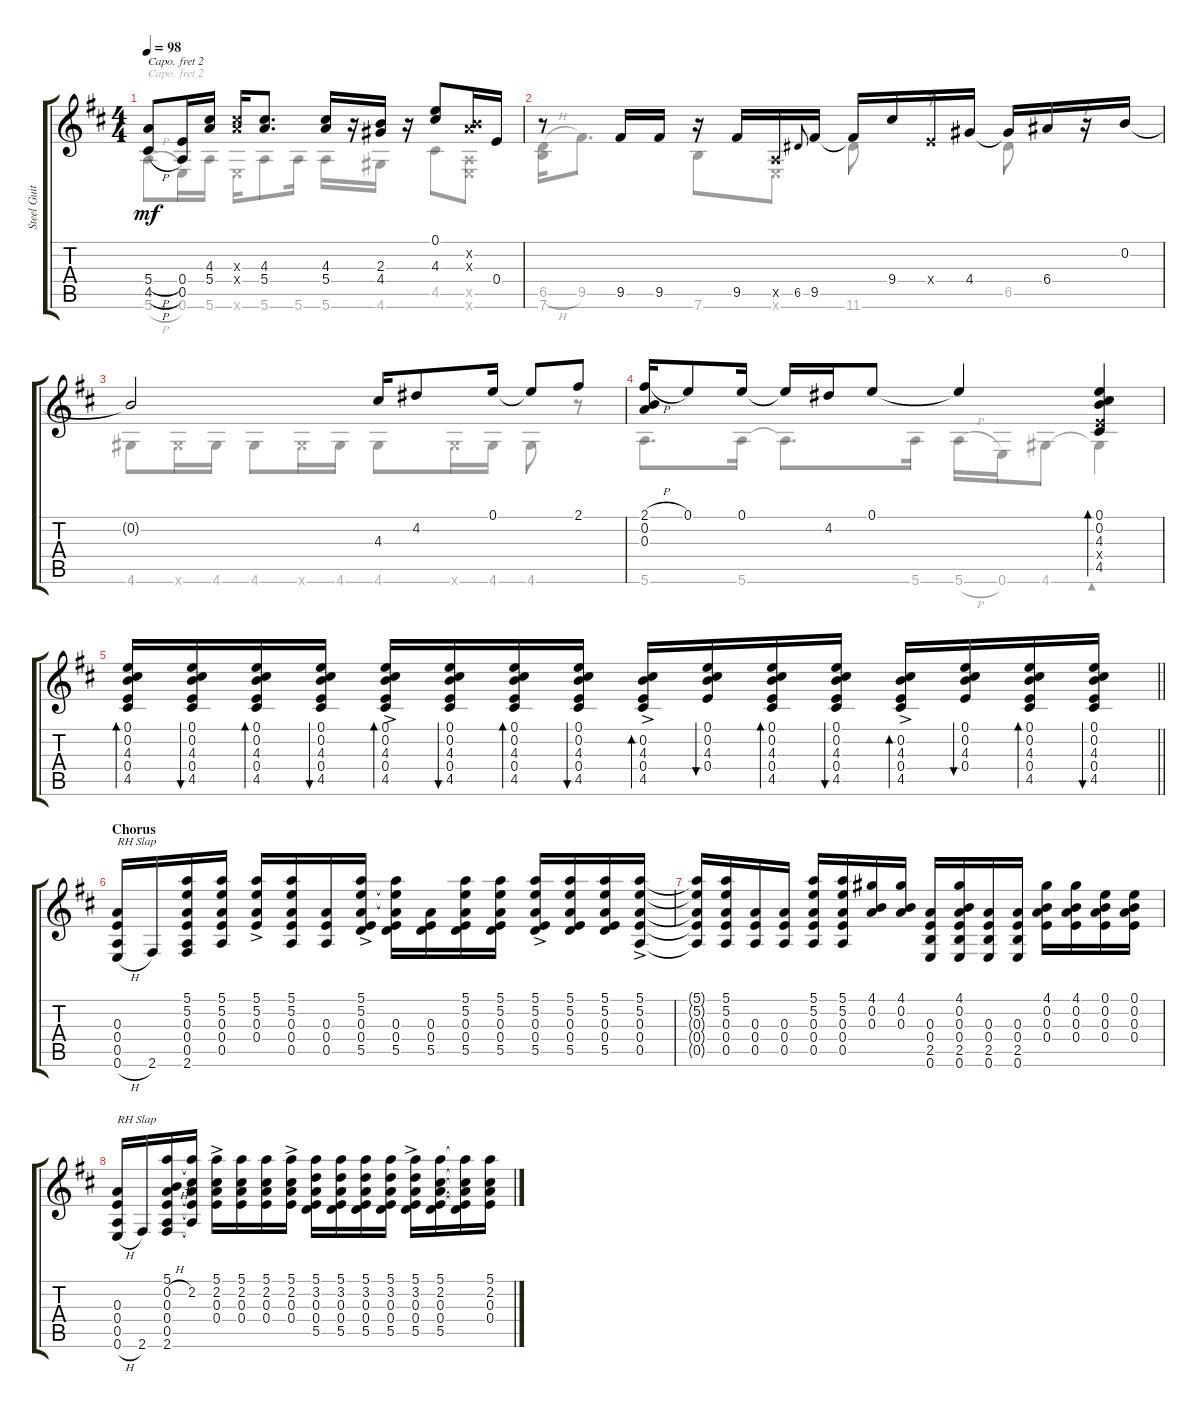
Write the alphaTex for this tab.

\track ("Steel Guitar" "Steel Guit") {instrument acousticguitarsteel}
\staff {score tabs}
\capo 2
\tuning (D4 A3 G3 D3 G2 D2) {hide}
\voice
\ts (4 4)
\tempo 98
\clef g2
\ks d
(5.4{h} 4.5{h}).8{dy mf} (0.4 0.5).16 (4.3 5.4).16 (4.3{x} 5.4{x}).16 (4.3 5.4).8{d} (4.3 5.4).16 r.16 (2.3 4.4).16 r.16 (0.1 4.3).8 (0.2{x} 0.3{x}).16 0.4.16 |
r.8 9.5.16 9.5.16 r.16 9.5.16 0.5{x}.16 6.5.8{gr onbeat} 9.5.16 9.5{t}.16 9.4.16 0.4{x}.16 4.4.16 4.4{t}.16 6.4.16 r.16 0.2.16 |
0.2{t}.2 4.3.16 4.2.8 0.1.16 0.1{t}.8 2.1.8 |
(2.1{h} 0.2 0.3).16 0.1.8 0.1.16 0.1{t}.16 4.2.16 0.1.8 0.1{t}.4 (0.1 0.2 4.3 0.4{x} 4.5).4{bd 30} |
\barLineRight lightlight
(0.1 0.2 4.3 0.4 4.5).16{bd 30} (0.1 0.2 4.3 0.4 4.5).16{bu 30} (0.1 0.2 4.3 0.4 4.5).16{bd 30} (0.1 0.2 4.3 0.4 4.5).16{bu 30} (0.1{ac} 0.2{ac} 4.3{ac} 0.4{ac} 4.5{ac}).16{bd 30} (0.1 0.2 4.3 0.4 4.5).16{bu 30} (0.1 0.2 4.3 0.4 4.5).16{bd 30} (0.1 0.2 4.3 0.4 4.5).16{bu 30} (0.2{ac} 4.3{ac} 0.4{ac} 4.5{ac}).16{bd 30} (0.1 0.2 4.3 0.4).16{bu 30} (0.1 0.2 4.3 0.4 4.5).16{bd 30} (0.1 0.2 4.3 0.4 4.5).16{bu 30} (0.2 4.3{ac} 0.4 4.5).16{bd 30} (0.1 0.2 4.3 0.4).16{bu 30} (0.1 0.2 4.3 0.4 4.5).16{bd 30} (0.1 0.2 4.3 0.4 4.5).16{bu 30} |
\section ("" "Chorus")
(0.3 0.4 0.5 0.6{h}).16{txt "RH Slap"} 2.6.16 (5.1 5.2 0.3 0.4 0.5 2.6).16 (5.1 5.2 0.3 0.4 0.5).16 (5.1{ac} 5.2{ac} 0.3{ac} 0.4{ac}).16 (5.1 5.2 0.3 0.4 0.5).16 (0.3 0.4 0.5).16 (5.1{ac} 5.2{ac} 0.3{ac} 0.4{ac} 5.5{ac}).16 (5.1{t} 5.2{t} 0.3 0.4 5.5).16 (0.3 0.4 5.5).16 (5.1 5.2 0.3 0.4 5.5).16 (5.1 5.2 0.3 0.4 5.5).16 (5.1{ac} 5.2{ac} 0.3{ac} 0.4{ac} 5.5{ac}).16 (5.1 5.2 0.3 0.4 5.5).16 (5.1 5.2 0.3 0.4 5.5).16 (5.1{ac} 5.2{ac} 0.3{ac} 0.4{ac} 0.5{ac}).16 |
(5.1{t} 5.2{t} 0.3{t} 0.4{t} 0.5{t}).16 (5.1 5.2 0.3 0.4 0.5).16 (0.3 0.4 0.5).16 (0.3 0.4 0.5).16 (5.1 5.2 0.3 0.4 0.5).16 (5.1 5.2 0.3 0.4 0.5).16 (4.1 0.2 0.3).16 (4.1 0.2 0.3).16 (0.3 0.4 2.5 0.6).16 (4.1 0.2 0.3 0.4 2.5 0.6).16 (0.3 0.4 2.5 0.6).16 (0.3 0.4 2.5 0.6).16 (4.1 0.2 0.3 0.4).16 (4.1 0.2 0.3 0.4).16 (0.1 0.2 0.3 0.4).16 (0.1 0.2 0.3 0.4).16 |
(0.3 0.4 0.5 0.6{h}).16{txt "RH Slap"} 2.6.16 (5.1 0.2{h} 0.3 0.4 0.5 2.6).16 (5.1{t} 2.2 0.3{t} 0.4{t} 0.5{t}).16 (5.1{ac} 2.2{ac} 0.3{ac} 0.4{ac}).16 (5.1 2.2 0.3 0.4).16 (5.1 2.2 0.3 0.4).16 (5.1{ac} 2.2{ac} 0.3{ac} 0.4{ac}).16 (5.1 3.2 0.3 0.4 5.5).16 (5.1 3.2 0.3 0.4 5.5).16 (5.1 3.2 0.3 0.4 5.5).16 (5.1 3.2 0.3 0.4 5.5).16 (5.1{ac} 3.2{ac} 0.3{ac} 0.4{ac} 5.5{ac}).16 (5.1 2.2 0.3 0.4 5.5).16 (5.1{t} 2.2{t} 0.3{t} 0.4{t} 5.5{t}).16 (5.1 2.2 0.3 0.4).16
\voice
\clef g2
\ottava regular
\simile none
\ks d
5.6{h}.8{dy mf} 0.6.16 5.6.16 0.6{x}.16 5.6.8 5.6.16 5.6.16 r.16 4.6.16 r.16 4.5.8 (0.5{x} 0.6{x}).8 |
(6.5{h} 7.6).16 9.5.8{d} 7.6.8 0.6{x}.8 11.6.8 r.8 6.5.8 r.8 |
4.6.8 4.6{x}.16 4.6.16 4.6.8 4.6{x}.16 4.6.16 4.6.8 4.6{x}.16 4.6.16 4.6.8 r.8 |
5.6.8{d} 5.6.16 5.6{t}.8{d} 5.6.16 5.6{h}.16 0.6.16 4.6.8 4.6{t}.4{bd 30} |
\barLineRight lightlight
|
|
|
